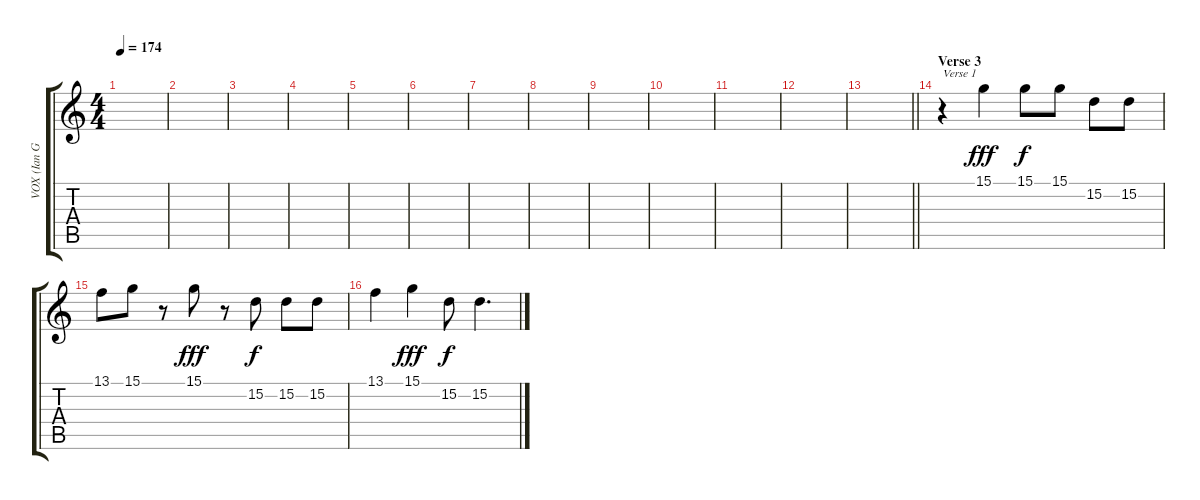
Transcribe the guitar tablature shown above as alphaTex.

\track ("VOX (Ian Gillan)" "VOX (Ian G") {instrument lead6voice}
\staff {score tabs}
\tuning (E4 B3 G3 D3 A2 E2) {hide}
\ts (4 4)
\tempo 174
\clef g2
\ks c
|
|
|
|
|
|
|
|
|
|
|
|
\barLineRight lightlight
|
\section ("" "Verse 3")
r.4{txt "Verse 1"} 15.1.4{dy fff} 15.1.8{dy f} 15.1.8 15.2.8 15.2.8 |
13.1.8 15.1.8 r.8 15.1.8{dy fff} r.8 15.2.8{dy f} 15.2.8 15.2.8 |
13.1.4 15.1.4{dy fff} 15.2.8{dy f} 15.2.4{d}
